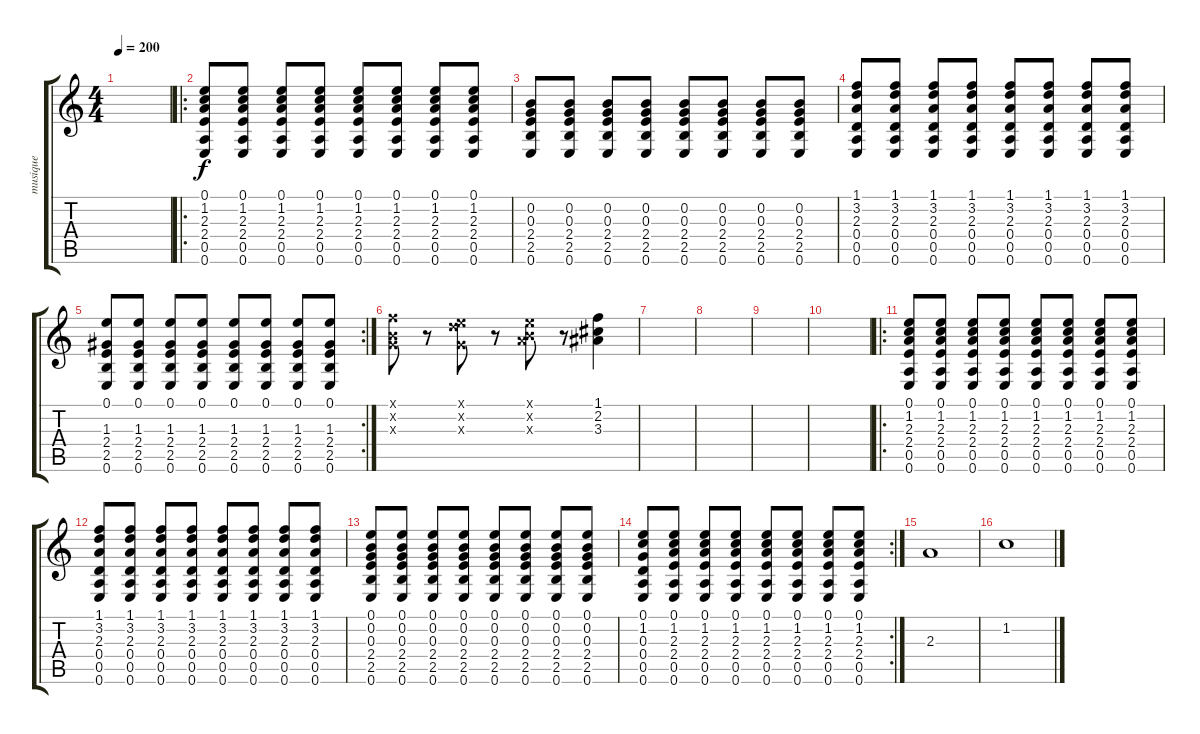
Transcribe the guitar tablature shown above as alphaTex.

\track ("musique" "musique") {instrument acousticguitarsteel}
\staff {score tabs}
\tuning (E4 B3 G3 D3 A2 E2) {hide}
\ts (4 4)
\tempo 200
\clef g2
\ks c
|
\ro
(0.1 1.2 2.3 2.4 0.5 0.6).8 (0.1 1.2 2.3 2.4 0.5 0.6).8 (0.1 1.2 2.3 2.4 0.5 0.6).8 (0.1 1.2 2.3 2.4 0.5 0.6).8 (0.1 1.2 2.3 2.4 0.5 0.6).8 (0.1 1.2 2.3 2.4 0.5 0.6).8 (0.1 1.2 2.3 2.4 0.5 0.6).8 (0.1 1.2 2.3 2.4 0.5 0.6).8 |
(0.2 0.3 2.4 2.5 0.6).8 (0.2 0.3 2.4 2.5 0.6).8 (0.2 0.3 2.4 2.5 0.6).8 (0.2 0.3 2.4 2.5 0.6).8 (0.2 0.3 2.4 2.5 0.6).8 (0.2 0.3 2.4 2.5 0.6).8 (0.2 0.3 2.4 2.5 0.6).8 (0.2 0.3 2.4 2.5 0.6).8 |
(1.1 3.2 2.3 0.4 0.5 0.6).8 (1.1 3.2 2.3 0.4 0.5 0.6).8 (1.1 3.2 2.3 0.4 0.5 0.6).8 (1.1 3.2 2.3 0.4 0.5 0.6).8 (1.1 3.2 2.3 0.4 0.5 0.6).8 (1.1 3.2 2.3 0.4 0.5 0.6).8 (1.1 3.2 2.3 0.4 0.5 0.6).8 (1.1 3.2 2.3 0.4 0.5 0.6).8 |
\rc 2
(0.1 1.3 2.4 2.5 0.6).8 (0.1 1.3 2.4 2.5 0.6).8 (0.1 1.3 2.4 2.5 0.6).8 (0.1 1.3 2.4 2.5 0.6).8 (0.1 1.3 2.4 2.5 0.6).8 (0.1 1.3 2.4 2.5 0.6).8 (0.1 1.3 2.4 2.5 0.6).8 (0.1 1.3 2.4 2.5 0.6).8 |
(1.1{x} 0.2{x} 0.3{x}).8 r.8 (0.1{x} 3.2{x} 0.3{x}).8 r.8 (0.1{x} 0.2{x} 2.3{x}).8 r.8 (1.1 2.2 3.3).4 |
|
|
|
|
\ro
(0.1 1.2 2.3 2.4 0.5 0.6).8 (0.1 1.2 2.3 2.4 0.5 0.6).8 (0.1 1.2 2.3 2.4 0.5 0.6).8 (0.1 1.2 2.3 2.4 0.5 0.6).8 (0.1 1.2 2.3 2.4 0.5 0.6).8 (0.1 1.2 2.3 2.4 0.5 0.6).8 (0.1 1.2 2.3 2.4 0.5 0.6).8 (0.1 1.2 2.3 2.4 0.5 0.6).8 |
(1.1 3.2 2.3 0.4 0.5 0.6).8 (1.1 3.2 2.3 0.4 0.5 0.6).8 (1.1 3.2 2.3 0.4 0.5 0.6).8 (1.1 3.2 2.3 0.4 0.5 0.6).8 (1.1 3.2 2.3 0.4 0.5 0.6).8 (1.1 3.2 2.3 0.4 0.5 0.6).8 (1.1 3.2 2.3 0.4 0.5 0.6).8 (1.1 3.2 2.3 0.4 0.5 0.6).8 |
(0.1 0.2 0.3 2.4 2.5 0.6).8 (0.1 0.2 0.3 2.4 2.5 0.6).8 (0.1 0.2 0.3 2.4 2.5 0.6).8 (0.1 0.2 0.3 2.4 2.5 0.6).8 (0.1 0.2 0.3 2.4 2.5 0.6).8 (0.1 0.2 0.3 2.4 2.5 0.6).8 (0.1 0.2 0.3 2.4 2.5 0.6).8 (0.1 0.2 0.3 2.4 2.5 0.6).8 |
\rc 2
(0.1 1.2 0.3 0.4 0.5 0.6).8 (0.1 1.2 2.3 2.4 0.5 0.6).8 (0.1 1.2 2.3 2.4 0.5 0.6).8 (0.1 1.2 2.3 2.4 0.5 0.6).8 (0.1 1.2 2.3 2.4 0.5 0.6).8 (0.1 1.2 2.3 2.4 0.5 0.6).8 (0.1 1.2 2.3 2.4 0.5 0.6).8 (0.1 1.2 2.3 2.4 0.5 0.6).8 |
2.3.1 |
1.2.1
